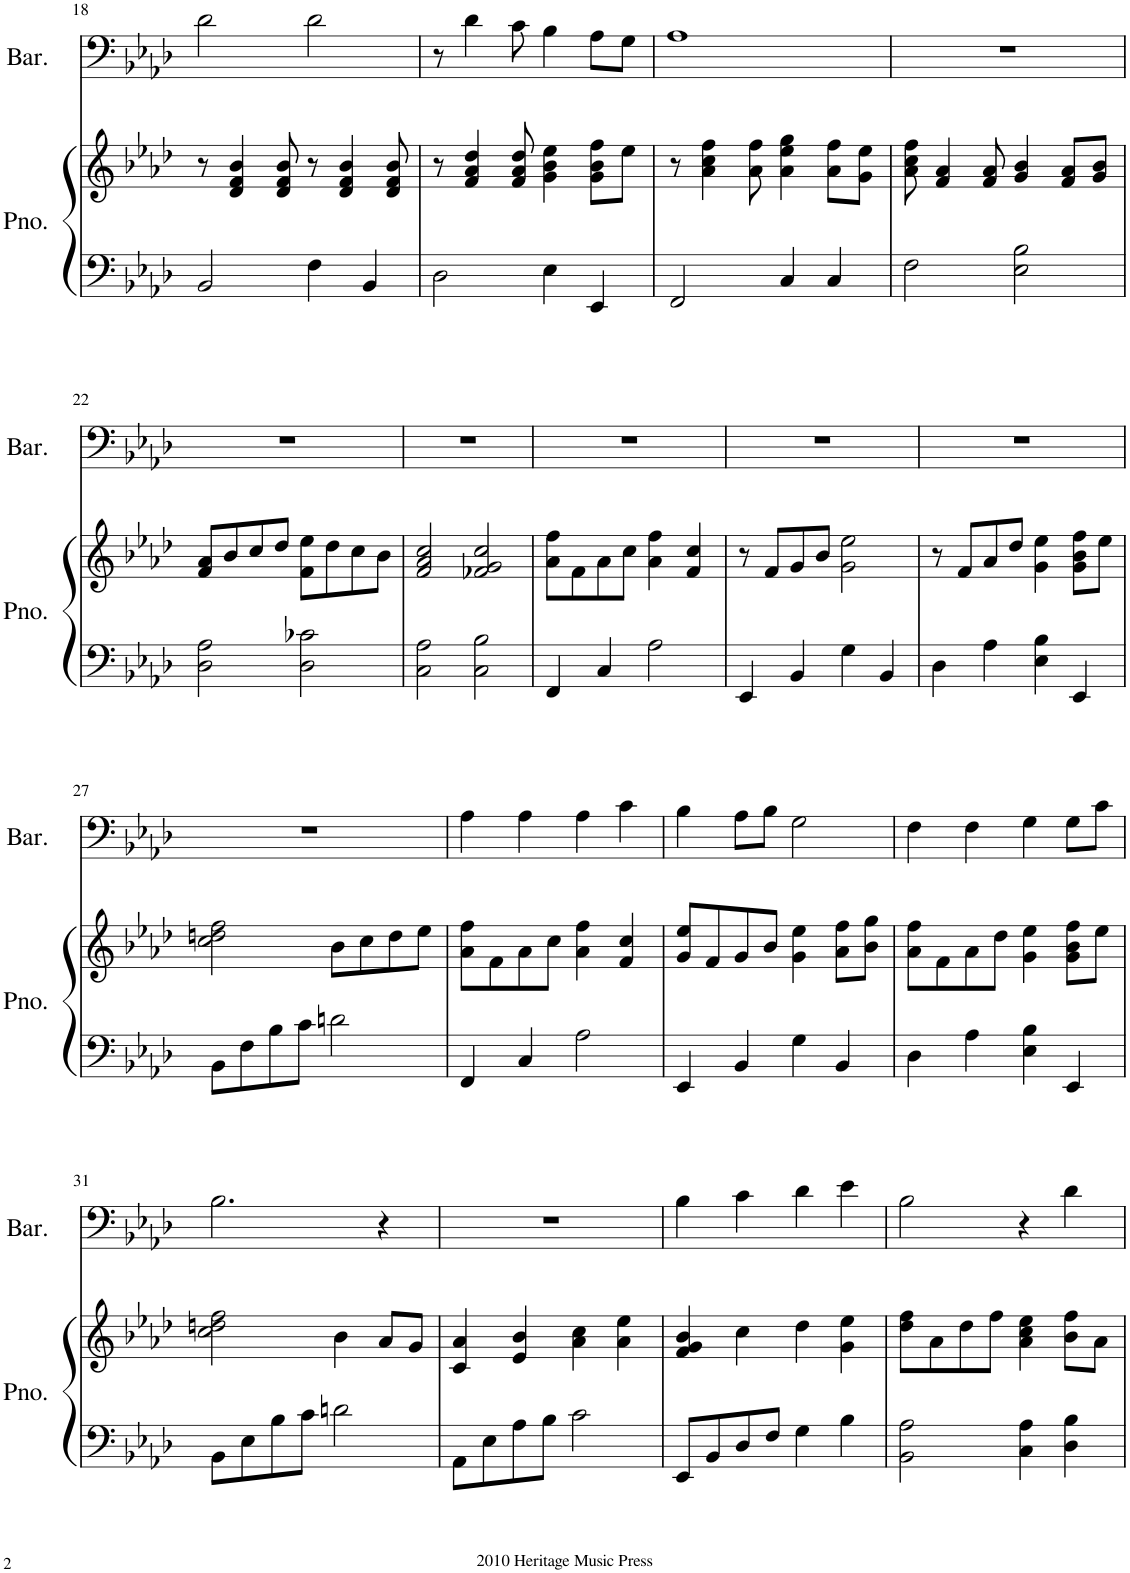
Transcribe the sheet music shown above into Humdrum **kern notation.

**kern	**kern	**kern
*part2	*part2	*part1
*staff3	*staff2	*staff1
*I"Piano	*	*I"Baritone
*I'Pno.	*	*I'Bar.
!!LO:PB:g=z
*clefF4	*clefG2	*clefF4
*k[b-e-a-d-]	*k[b-e-a-d-]	*k[b-e-a-d-]
*M4/4	*M4/4	*M4/4
=18	=18	=18
2BB-/	8r	2d-\
.	4d-/ 4f/ 4b-/	.
.	8d-/ 8f/ 8b-/	.
4F\	8r	2d-\
.	4d-/ 4f/ 4b-/	.
4BB-/	.	.
.	8d-/ 8f/ 8b-/	.
=19	=19	=19
2D-\	8r	8r
.	4f/ 4a-/ 4dd-/	4d-\
.	8f/ 8a-/ 8dd-/	8c\
4E-\	4g\ 4b-\ 4ee-\	4B-\
4EE-/	8g\ 8b-\ 8ff\L	8A-\L
.	8ee-\J	8G\J
=20	=20	=20
2FF/	8r	1A-
.	4a-\ 4cc\ 4ff\	.
.	8a-\ 8ff\	.
4C/	4a-\ 4ee-\ 4gg\	.
4C/	8a-\ 8ff\L	.
.	8g\ 8ee-\J	.
=21	=21	=21
2F\	8a-\ 8cc\ 8ff\	1r
.	4f/ 4a-/	.
.	8f/ 8a-/	.
2E-\ 2B-\	4g/ 4b-/	.
.	8f/ 8a-/L	.
.	8g/ 8b-/J	.
!!LO:LB:g=z
=22	=22	=22
2D-\ 2A-\	8f/ 8a-/L	1r
.	8b-/	.
.	8cc/	.
.	8dd-/J	.
2D-\ 2c-X\	8f\ 8ee-\L	.
.	8dd-\	.
.	8cc\	.
.	8b-\J	.
=23	=23	=23
2C\ 2A-\	2f/ 2a-/ 2cc/	1r
2C\ 2B-\	2f-X/ 2g/ 2cc/	.
=24	=24	=24
4FF/	8a-\ 8ff\L	1r
.	8f\	.
4C/	8a-\	.
.	8cc\J	.
2A-\	4a-\ 4ff\	.
.	4f/ 4cc/	.
=25	=25	=25
4EE-/	8r	1r
.	8f/L	.
4BB-/	8g/	.
.	8b-/J	.
4G\	2g\ 2ee-\	.
4BB-/	.	.
=26	=26	=26
4D-\	8r	1r
.	8f/L	.
4A-\	8a-/	.
.	8dd-/J	.
4E-\ 4B-\	4g\ 4ee-\	.
4EE-/	8g\ 8b-\ 8ff\L	.
.	8ee-\J	.
!!LO:LB:g=z
=27	=27	=27
8BB-\L	2cc\ 2ddn\ 2ff\	1r
8F\	.	.
8B-\	.	.
8c\J	.	.
2dn\	8b-\L	.
.	8cc\	.
.	8dd\	.
.	8ee-\J	.
=28	=28	=28
4FF/	8a-\ 8ff\L	4A-\
.	8f\	.
4C/	8a-\	4A-\
.	8cc\J	.
2A-\	4a-\ 4ff\	4A-\
.	4f/ 4cc/	4c\
=29	=29	=29
4EE-/	8g/ 8ee-/L	4B-\
.	8f/	.
4BB-/	8g/	8A-\L
.	8b-/J	8B-\J
4G\	4g\ 4ee-\	2G\
4BB-/	8a-\ 8ff\L	.
.	8b-\ 8gg\J	.
=30	=30	=30
4D-\	8a-\ 8ff\L	4F\
.	8f\	.
4A-\	8a-\	4F\
.	8dd-\J	.
4E-\ 4B-\	4g\ 4ee-\	4G\
4EE-/	8g\ 8b-\ 8ff\L	8G\L
.	8ee-\J	8c\J
!!LO:LB:g=z
=31	=31	=31
8BB-\L	2cc\ 2ddn\ 2ff\	2.B-\
8E-\	.	.
8B-\	.	.
8c\J	.	.
2dn\	4b-\	.
.	8a-/L	4r
.	8g/J	.
=32	=32	=32
8AA-\L	4c/ 4a-/	1r
8E-\	.	.
8A-\	4e-/ 4b-/	.
8B-\J	.	.
2c\	4a-\ 4cc\	.
.	4a-\ 4ee-\	.
=33	=33	=33
8EE-/L	4f/ 4g/ 4b-/	4B-\
8BB-/	.	.
8D-/	4cc\	4c\
8F/J	.	.
4G\	4dd-\	4d-\
4B-\	4g\ 4ee-\	4e-\
=34	=34	=34
2BB-\ 2A-\	8dd-\ 8ff\L	2B-\
.	8a-\	.
.	8dd-\	.
.	8ff\J	.
4C\ 4A-\	4a-\ 4cc\ 4ee-\	4r
4D-\ 4B-\	8b-\ 8ff\L	4d-\
.	8a-\J	.
=	=	=
*-	*-	*-
